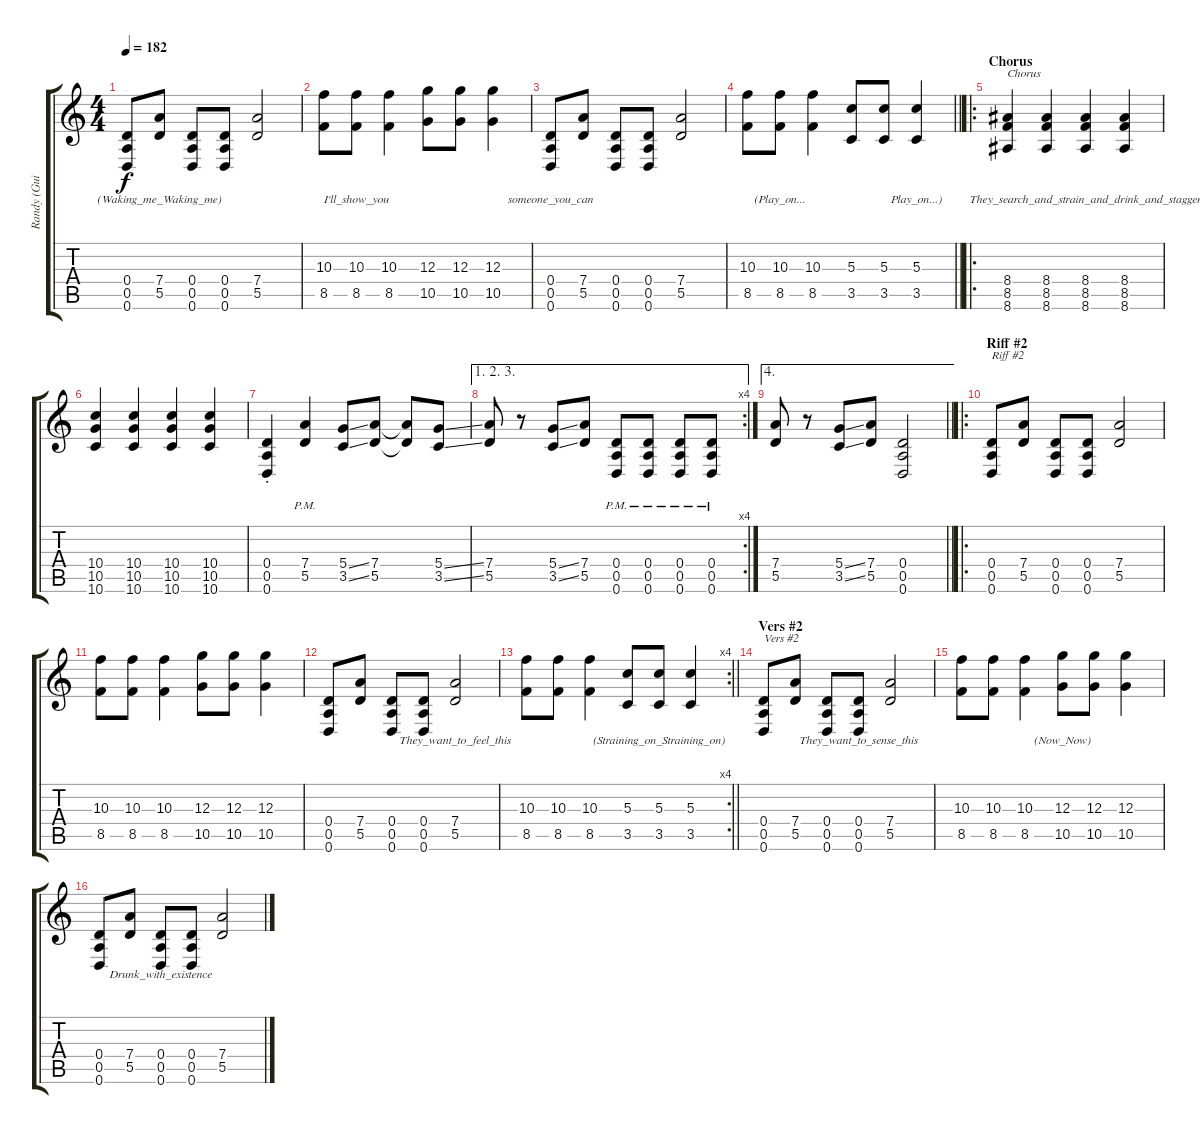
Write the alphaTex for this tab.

\track ("Randy (Guitar) + Lyrics" "Randy (Gui") {instrument overdrivenguitar}
\staff {score tabs}
\tuning (E4 B3 G3 D3 A2 D2) {hide}
\ts (4 4)
\tempo 182
\clef g2
\ks c
(0.4 0.5 0.6).8{lyrics (0 "") lyrics (1 "") lyrics (2 "") lyrics (3 "") lyrics (4 "") dy f} (7.4 5.5).8{lyrics (0 "(Waking_me_Waking_me)") lyrics (1 "") lyrics (2 "") lyrics (3 "") lyrics (4 "")} (0.4 0.5 0.6).8{lyrics (0 "") lyrics (1 "") lyrics (2 "") lyrics (3 "") lyrics (4 "")} (0.4 0.5 0.6).8{lyrics (0 "") lyrics (1 "") lyrics (2 "") lyrics (3 "") lyrics (4 "")} (7.4 5.5).2{lyrics (0 "") lyrics (1 "") lyrics (2 "") lyrics (3 "") lyrics (4 "")} |
(10.3 8.5).8{lyrics (0 "") lyrics (1 "") lyrics (2 "") lyrics (3 "") lyrics (4 "")} (10.3 8.5).8{lyrics (0 "I'll_show_you") lyrics (1 "") lyrics (2 "") lyrics (3 "") lyrics (4 "")} (10.3 8.5).4{lyrics (0 "") lyrics (1 "") lyrics (2 "") lyrics (3 "") lyrics (4 "")} (12.3 10.5).8{lyrics (0 "") lyrics (1 "") lyrics (2 "") lyrics (3 "") lyrics (4 "")} (12.3 10.5).8{lyrics (0 "") lyrics (1 "") lyrics (2 "") lyrics (3 "") lyrics (4 "")} (12.3 10.5).4{lyrics (0 "") lyrics (1 "") lyrics (2 "") lyrics (3 "") lyrics (4 "")} |
(0.4 0.5 0.6).8{lyrics (0 "someone_you_can") lyrics (1 "") lyrics (2 "") lyrics (3 "") lyrics (4 "")} (7.4 5.5).8{lyrics (0 "") lyrics (1 "") lyrics (2 "") lyrics (3 "") lyrics (4 "")} (0.4 0.5 0.6).8{lyrics (0 "") lyrics (1 "") lyrics (2 "") lyrics (3 "") lyrics (4 "")} (0.4 0.5 0.6).8{lyrics (0 "") lyrics (1 "") lyrics (2 "") lyrics (3 "") lyrics (4 "")} (7.4 5.5).2{lyrics (0 "") lyrics (1 "") lyrics (2 "") lyrics (3 "") lyrics (4 "")} |
\barLineRight lightlight
(10.3 8.5).8{lyrics (0 "") lyrics (1 "") lyrics (2 "") lyrics (3 "") lyrics (4 "")} (10.3 8.5).8{lyrics (0 "(Play_on...") lyrics (1 "") lyrics (2 "") lyrics (3 "") lyrics (4 "")} (10.3 8.5).4{lyrics (0 "") lyrics (1 "") lyrics (2 "") lyrics (3 "") lyrics (4 "")} (5.3 3.5).8{lyrics (0 "") lyrics (1 "") lyrics (2 "") lyrics (3 "") lyrics (4 "")} (5.3 3.5).8{lyrics (0 "") lyrics (1 "") lyrics (2 "") lyrics (3 "") lyrics (4 "")} (5.3 3.5).4{lyrics (0 "Play_on...)") lyrics (1 "") lyrics (2 "") lyrics (3 "") lyrics (4 "")} |
\ro
\section ("" "Chorus")
(8.4 8.5 8.6).4{txt "Chorus" lyrics (0 "") lyrics (1 "") lyrics (2 "") lyrics (3 "") lyrics (4 "")} (8.4 8.5 8.6).4{lyrics (0 "") lyrics (1 "") lyrics (2 "") lyrics (3 "") lyrics (4 "")} (8.4 8.5 8.6).4{lyrics (0 "They_search_and_strain_and_drink_and_stagger") lyrics (1 "") lyrics (2 "") lyrics (3 "") lyrics (4 "")} (8.4 8.5 8.6).4{lyrics (0 "") lyrics (1 "") lyrics (2 "") lyrics (3 "") lyrics (4 "")} |
(10.4 10.5 10.6).4{lyrics (0 "") lyrics (1 "") lyrics (2 "") lyrics (3 "") lyrics (4 "")} (10.4 10.5 10.6).4{lyrics (0 "") lyrics (1 "") lyrics (2 "") lyrics (3 "") lyrics (4 "")} (10.4 10.5 10.6).4{lyrics (0 "") lyrics (1 "") lyrics (2 "") lyrics (3 "") lyrics (4 "")} (10.4 10.5 10.6).4{lyrics (0 "") lyrics (1 "") lyrics (2 "") lyrics (3 "") lyrics (4 "")} |
(0.4{st} 0.5 0.6).4{lyrics (0 "") lyrics (1 "") lyrics (2 "") lyrics (3 "") lyrics (4 "")} (7.4{pm} 5.5{pm}).4{lyrics (0 "") lyrics (1 "") lyrics (2 "") lyrics (3 "") lyrics (4 "")} (5.4{ss} 3.5{ss}).8{lyrics (0 "") lyrics (1 "") lyrics (2 "") lyrics (3 "") lyrics (4 "")} (7.4 5.5).8{lyrics (0 "") lyrics (1 "") lyrics (2 "") lyrics (3 "") lyrics (4 "")} (7.4{t} 5.5{t}).8{lyrics (0 "") lyrics (1 "") lyrics (2 "") lyrics (3 "") lyrics (4 "")} (5.4{ss} 3.5{ss}).8{lyrics (0 "") lyrics (1 "") lyrics (2 "") lyrics (3 "") lyrics (4 "")} |
\ae (1 2 3)
\rc 4
(7.4 5.5).8{lyrics (0 "") lyrics (1 "") lyrics (2 "") lyrics (3 "") lyrics (4 "")} r.8 (5.4{ss} 3.5{ss}).8{lyrics (0 "") lyrics (1 "") lyrics (2 "") lyrics (3 "") lyrics (4 "")} (7.4 5.5).8{lyrics (0 "") lyrics (1 "") lyrics (2 "") lyrics (3 "") lyrics (4 "")} (0.4{pm} 0.5{pm} 0.6{pm}).8{lyrics (0 "") lyrics (1 "") lyrics (2 "") lyrics (3 "") lyrics (4 "")} (0.4{pm} 0.5{pm} 0.6{pm}).8{lyrics (0 "") lyrics (1 "") lyrics (2 "") lyrics (3 "") lyrics (4 "")} (0.4{pm} 0.5{pm} 0.6{pm}).8{lyrics (0 "") lyrics (1 "") lyrics (2 "") lyrics (3 "") lyrics (4 "")} (0.4{pm} 0.5{pm} 0.6{pm}).8{lyrics (0 "") lyrics (1 "") lyrics (2 "") lyrics (3 "") lyrics (4 "")} |
\ae 4
\barLineRight lightlight
(7.4 5.5).8{lyrics (0 "") lyrics (1 "") lyrics (2 "") lyrics (3 "") lyrics (4 "")} r.8 (5.4{ss} 3.5{ss}).8{lyrics (0 "") lyrics (1 "") lyrics (2 "") lyrics (3 "") lyrics (4 "")} (7.4 5.5).8{lyrics (0 "") lyrics (1 "") lyrics (2 "") lyrics (3 "") lyrics (4 "")} (0.4 0.5 0.6).2{lyrics (0 "") lyrics (1 "") lyrics (2 "") lyrics (3 "") lyrics (4 "")} |
\ro
\section ("" "Riff #2")
(0.4 0.5 0.6).8{txt "Riff #2" lyrics (0 "") lyrics (1 "") lyrics (2 "") lyrics (3 "") lyrics (4 "")} (7.4 5.5).8{lyrics (0 "") lyrics (1 "") lyrics (2 "") lyrics (3 "") lyrics (4 "")} (0.4 0.5 0.6).8{lyrics (0 "") lyrics (1 "") lyrics (2 "") lyrics (3 "") lyrics (4 "")} (0.4 0.5 0.6).8{lyrics (0 "") lyrics (1 "") lyrics (2 "") lyrics (3 "") lyrics (4 "")} (7.4 5.5).2{lyrics (0 "") lyrics (1 "") lyrics (2 "") lyrics (3 "") lyrics (4 "")} |
(10.3 8.5).8{lyrics (0 "") lyrics (1 "") lyrics (2 "") lyrics (3 "") lyrics (4 "")} (10.3 8.5).8{lyrics (0 "") lyrics (1 "") lyrics (2 "") lyrics (3 "") lyrics (4 "")} (10.3 8.5).4{lyrics (0 "") lyrics (1 "") lyrics (2 "") lyrics (3 "") lyrics (4 "")} (12.3 10.5).8{lyrics (0 "") lyrics (1 "") lyrics (2 "") lyrics (3 "") lyrics (4 "")} (12.3 10.5).8{lyrics (0 "") lyrics (1 "") lyrics (2 "") lyrics (3 "") lyrics (4 "")} (12.3 10.5).4{lyrics (0 "") lyrics (1 "") lyrics (2 "") lyrics (3 "") lyrics (4 "")} |
(0.4 0.5 0.6).8{lyrics (0 "") lyrics (1 "") lyrics (2 "") lyrics (3 "") lyrics (4 "")} (7.4 5.5).8{lyrics (0 "") lyrics (1 "") lyrics (2 "") lyrics (3 "") lyrics (4 "")} (0.4 0.5 0.6).8{lyrics (0 "") lyrics (1 "") lyrics (2 "") lyrics (3 "") lyrics (4 "")} (0.4 0.5 0.6).8{lyrics (0 "") lyrics (1 "") lyrics (2 "") lyrics (3 "") lyrics (4 "")} (7.4 5.5).2{lyrics (0 "They_want_to_feel_this") lyrics (1 "") lyrics (2 "") lyrics (3 "") lyrics (4 "")} |
\rc 4
\barLineRight lightlight
(10.3 8.5).8{lyrics (0 "") lyrics (1 "") lyrics (2 "") lyrics (3 "") lyrics (4 "")} (10.3 8.5).8{lyrics (0 "") lyrics (1 "") lyrics (2 "") lyrics (3 "") lyrics (4 "")} (10.3 8.5).4{lyrics (0 "") lyrics (1 "") lyrics (2 "") lyrics (3 "") lyrics (4 "")} (5.3 3.5).8{lyrics (0 "") lyrics (1 "") lyrics (2 "") lyrics (3 "") lyrics (4 "")} (5.3 3.5).8{lyrics (0 "(Straining_on_Straining_on)") lyrics (1 "") lyrics (2 "") lyrics (3 "") lyrics (4 "")} (5.3 3.5).4{lyrics (0 "") lyrics (1 "") lyrics (2 "") lyrics (3 "") lyrics (4 "")} |
\section ("" "Vers #2")
(0.4 0.5 0.6).8{txt "Vers #2" lyrics (0 "") lyrics (1 "") lyrics (2 "") lyrics (3 "") lyrics (4 "")} (7.4 5.5).8{lyrics (0 "") lyrics (1 "") lyrics (2 "") lyrics (3 "") lyrics (4 "")} (0.4 0.5 0.6).8{lyrics (0 "") lyrics (1 "") lyrics (2 "") lyrics (3 "") lyrics (4 "")} (0.4 0.5 0.6).8{lyrics (0 "They_want_to_sense_this") lyrics (1 "") lyrics (2 "") lyrics (3 "") lyrics (4 "")} (7.4 5.5).2{lyrics (0 "") lyrics (1 "") lyrics (2 "") lyrics (3 "") lyrics (4 "")} |
(10.3 8.5).8{lyrics (0 "") lyrics (1 "") lyrics (2 "") lyrics (3 "") lyrics (4 "")} (10.3 8.5).8{lyrics (0 "") lyrics (1 "") lyrics (2 "") lyrics (3 "") lyrics (4 "")} (10.3 8.5).4{lyrics (0 "") lyrics (1 "") lyrics (2 "") lyrics (3 "") lyrics (4 "")} (12.3 10.5).8{lyrics (0 "(Now_Now)") lyrics (1 "") lyrics (2 "") lyrics (3 "") lyrics (4 "")} (12.3 10.5).8{lyrics (0 "") lyrics (1 "") lyrics (2 "") lyrics (3 "") lyrics (4 "")} (12.3 10.5).4{lyrics (0 "") lyrics (1 "") lyrics (2 "") lyrics (3 "") lyrics (4 "")} |
(0.4 0.5 0.6).8{lyrics (0 "") lyrics (1 "") lyrics (2 "") lyrics (3 "") lyrics (4 "")} (7.4 5.5).8{lyrics (0 "") lyrics (1 "") lyrics (2 "") lyrics (3 "") lyrics (4 "")} (0.4 0.5 0.6).8{lyrics (0 "Drunk_with_existence") lyrics (1 "") lyrics (2 "") lyrics (3 "") lyrics (4 "")} (0.4 0.5 0.6).8{lyrics (0 "") lyrics (1 "") lyrics (2 "") lyrics (3 "") lyrics (4 "")} (7.4 5.5).2{lyrics (0 "") lyrics (1 "") lyrics (2 "") lyrics (3 "") lyrics (4 "")}
